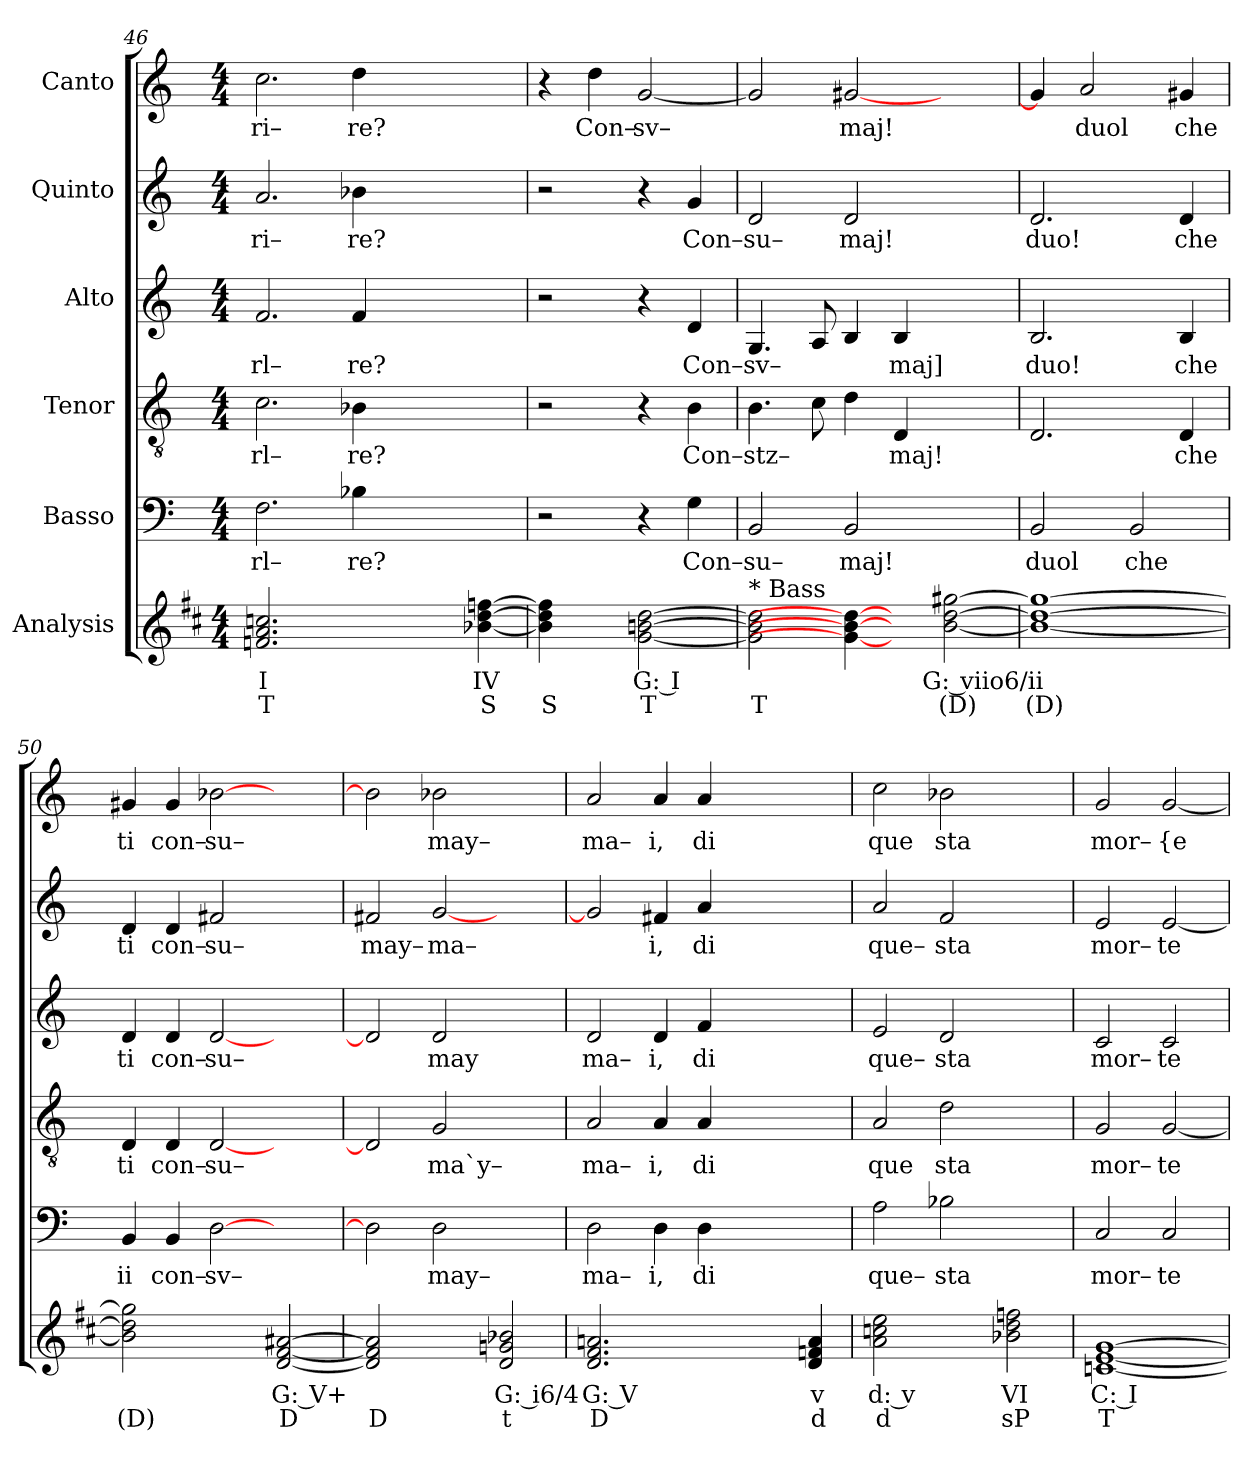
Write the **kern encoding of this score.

**kern	**text	**text	**kern	**text	**kern	**text	**kern	**text	**kern	**text	**kern	**text
*part6	*part6	*part6	*part5	*part5	*part4	*part4	*part3	*part3	*part2	*part2	*part1	*part1
*staff6	*staff6	*staff6	*staff5	*staff5	*staff4	*staff4	*staff3	*staff3	*staff2	*staff2	*staff1	*staff1
*I"Analysis	*	*	*I"Basso	*	*I"Tenor	*	*I"Alto	*	*I"Quinto	*	*I"Canto	*
*	*	*	*clefF4	*	*clefGv2	*	*clefG2	*	*clefG2	*	*clefG2	*
*k[f#c#]	*	*	*k[]	*	*k[]	*	*k[]	*	*k[]	*	*k[]	*
*M4/4	*	*	*M4/4	*	*M4/4	*	*M4/4	*	*M4/4	*	*M4/4	*
=46	=46	=46	=46	=46	=46	=46	=46	=46	=46	=46	=46	=46
!	!	!	!	!LO:LY:b	!	!	!	!	!	!	!	!
!	!	!	!	!	!	!LO:LY:b	!	!	!	!	!	!
!	!	!	!	!	!	!	!	!LO:LY:b	!	!	!	!
!	!	!	!	!	!	!	!	!	!	!LO:LY:b	!	!
!	!	!	!	!	!	!	!	!	!	!	!	!LO:LY:b
2.fn 2.a 2.ccn	I	T	2.F\	rl–	2.c\	rl–	2.f/	rl–	2.a/	ri–	2.cc\	ri–
!	!	!	!	!LO:LY:b	!	!	!	!	!	!	!	!
!	!	!	!	!	!	!LO:LY:b	!	!	!	!	!	!
!	!	!	!	!	!	!	!	!LO:LY:b	!	!	!	!
!	!	!	!	!	!	!	!	!	!	!LO:LY:b	!	!
!	!	!	!	!	!	!	!	!	!	!	!	!LO:LY:b
2.ryy	.	.	4B-X\	re?	4B-X\	re?	4f/	re?	4b-X\	re?	4dd\	re?
.	.	.	2.ryy	.	2.ryy	.	2.ryy	.	2.ryy	.	2.ryy	.
[4b-X [4dd [4ffn	IV	S	.	.	.	.	.	.	.	.	.	.
=47	=47	=47	=47	=47	=47	=47	=47	=47	=47	=47	=47	=47
4b-] 4dd] 4ff]	.	S	2r	.	2r	.	2r	.	2r	.	4r	.
!	!	!	!	!	!	!	!	!	!	!	!	!LO:LY:b
4ryy	.	.	.	.	.	.	.	.	.	.	4dd\	Con–
!	!	!	!	!	!	!	!	!	!	!	!	!LO:LY:b
[2g [2bn [2dd	G: I	T	4r	.	4r	.	4r	.	4r	.	[2g/	sv–
!	!	!	!	!LO:LY:b	!	!	!	!	!	!	!	!
!	!	!	!	!	!	!LO:LY:b	!	!	!	!	!	!
!	!	!	!	!	!	!	!	!LO:LY:b	!	!	!	!
!	!	!	!	!	!	!	!	!	!	!LO:LY:b	!	!
.	.	.	4G\	Con–	4B\	Con–	4d/	Con–	4g/	Con–	.	.
=48	=48	=48	=48	=48	=48	=48	=48	=48	=48	=48	=48	=48
!	!	!	!	!LO:LY:b	!	!	!	!	!	!	!	!
!	!	!	!	!	!	!LO:LY:b	!	!	!	!	!	!
!	!	!	!	!	!	!	!	!LO:LY:b	!	!	!	!
!LO:TX:a:t=* Bass	!	!	!	!	!	!	!	!	!	!	!	!
!	!	!	!	!	!	!	!	!	!	!LO:LY:b	!	!
2g] 2b] 2dd]	.	T	2BB/	su–	4.B\	stz–	4.G/	sv–	2d/	su–	2g/]	.
.	.	.	.	.	8c\	.	8A/	.	.	.	.	.
!	!	!	!	!LO:LY:b	!	!	!	!	!	!	!	!
!	!	!	!	!	!	!	!	!	!	!LO:LY:b	!	!
!	!	!	!	!	!	!	!	!	!	!	!	!LO:LY:b
4g_ 4b_ 4dd_	.	.	2BB/	maj!	4d\	.	4B/	.	2d/	maj!	[2g#X/	maj!
!	!	!	!	!	!	!LO:LY:b	!	!	!	!	!	!
!	!	!	!	!	!	!	!	!LO:LY:b	!	!	!	!
4ryy	.	.	.	.	4D/	maj!	4B/	maj]	.	.	.	.
[2b [2dd [2gg#X	G: viio6/ii	(D)	2ryy	.	2ryy	.	2ryy	.	2ryy	.	2ryy	.
=49	=49	=49	=49	=49	=49	=49	=49	=49	=49	=49	=49	=49
!	!	!	!	!LO:LY:b	!	!	!	!	!	!	!	!
!	!	!	!	!	!	!	!	!LO:LY:b	!	!	!	!
!	!	!	!	!	!	!	!	!	!	!LO:LY:b	!	!
1b_ 1dd_ 1gg#_	.	(D)	2BB/	duol	2.D/	.	2.B/	duo!	2.d/	duo!	4g#/]	.
!	!	!	!	!	!	!	!	!	!	!	!	!LO:LY:b
.	.	.	.	.	.	.	.	.	.	.	2a/	duol
!	!	!	!	!LO:LY:b	!	!	!	!	!	!	!	!
.	.	.	2BB/	che	.	.	.	.	.	.	.	.
!	!	!	!	!	!	!LO:LY:b	!	!	!	!	!	!
!	!	!	!	!	!	!	!	!LO:LY:b	!	!	!	!
!	!	!	!	!	!	!	!	!	!	!LO:LY:b	!	!
!	!	!	!	!	!	!	!	!	!	!	!	!LO:LY:b
.	.	.	.	.	4D/	che	4B/	che	4d/	che	4g#X/	che
=50	=50	=50	=50	=50	=50	=50	=50	=50	=50	=50	=50	=50
!	!	!	!	!LO:LY:b	!	!	!	!	!	!	!	!
!	!	!	!	!	!	!LO:LY:b	!	!	!	!	!	!
!	!	!	!	!	!	!	!	!LO:LY:b	!	!	!	!
!	!	!	!	!	!	!	!	!	!	!LO:LY:b	!	!
!	!	!	!	!	!	!	!	!	!	!	!	!LO:LY:b
2b] 2dd] 2gg#]	.	(D)	4BB/	ii	4D/	ti	4d/	ti	4d/	ti	4g#X/	ti
!	!	!	!	!LO:LY:b	!	!	!	!	!	!	!	!
!	!	!	!	!	!	!LO:LY:b	!	!	!	!	!	!
!	!	!	!	!	!	!	!	!LO:LY:b	!	!	!	!
!	!	!	!	!	!	!	!	!	!	!LO:LY:b	!	!
!	!	!	!	!	!	!	!	!	!	!	!	!LO:LY:b
.	.	.	4BB/	con–	4D/	con–	4d/	con–	4d/	con–	4g#/	con–
!	!	!	!	!LO:LY:b	!	!	!	!	!	!	!	!
!	!	!	!	!	!	!LO:LY:b	!	!	!	!	!	!
!	!	!	!	!	!	!	!	!LO:LY:b	!	!	!	!
!	!	!	!	!	!	!	!	!	!	!LO:LY:b	!	!
!	!	!	!	!	!	!	!	!	!	!	!	!LO:LY:b
2ryy	.	.	[2D\	sv–	[2D/	su–	[2d/	su–	2f#X/	su–	[2b-X\	su–
[2d [2f# [2a#X	G: V+	D	2ryy	.	2ryy	.	2ryy	.	2ryy	.	2ryy	.
=51	=51	=51	=51	=51	=51	=51	=51	=51	=51	=51	=51	=51
!	!	!	!	!	!	!	!	!	!	!LO:LY:b	!	!
2d] 2f#] 2a#]	.	D	2D\]	.	2D/]	.	2d/]	.	2f#X/	may–	2b-\]	.
!	!	!	!	!LO:LY:b	!	!	!	!	!	!	!	!
!	!	!	!	!	!	!LO:LY:b	!	!	!	!	!	!
!	!	!	!	!	!	!	!	!LO:LY:b	!	!	!	!
!	!	!	!	!	!	!	!	!	!	!LO:LY:b	!	!
!	!	!	!	!	!	!	!	!	!	!	!	!LO:LY:b
2ryy	.	.	2D\	may–	2G/	ma`y–	2d/	may	[2g/	ma–	2b-X\	may–
2d 2gn 2b-X	G: i6/4	t	2ryy	.	2ryy	.	2ryy	.	2ryy	.	2ryy	.
=52	=52	=52	=52	=52	=52	=52	=52	=52	=52	=52	=52	=52
!	!	!	!	!LO:LY:b	!	!	!	!	!	!	!	!
!	!	!	!	!	!	!LO:LY:b	!	!	!	!	!	!
!	!	!	!	!	!	!	!	!LO:LY:b	!	!	!	!
!	!	!	!	!	!	!	!	!	!	!	!	!LO:LY:b
2.d 2.f# 2.an	G: V	D	2D\	ma–	2A/	ma–	2d/	ma–	2g/]	.	2a/	ma–
!	!	!	!	!LO:LY:b	!	!	!	!	!	!	!	!
!	!	!	!	!	!	!LO:LY:b	!	!	!	!	!	!
!	!	!	!	!	!	!	!	!LO:LY:b	!	!	!	!
!	!	!	!	!	!	!	!	!	!	!LO:LY:b	!	!
!	!	!	!	!	!	!	!	!	!	!	!	!LO:LY:b
.	.	.	4D\	i,	4A/	i,	4d/	i,	4f#X/	i,	4a/	i,
!	!	!	!	!LO:LY:b	!	!	!	!	!	!	!	!
!	!	!	!	!	!	!LO:LY:b	!	!	!	!	!	!
!	!	!	!	!	!	!	!	!LO:LY:b	!	!	!	!
!	!	!	!	!	!	!	!	!	!	!LO:LY:b	!	!
!	!	!	!	!	!	!	!	!	!	!	!	!LO:LY:b
2.ryy	.	.	4D\	di	4A/	di	4f/	di	4a/	di	4a/	di
.	.	.	2.ryy	.	2.ryy	.	2.ryy	.	2.ryy	.	2.ryy	.
4d 4fn 4a	v	d	.	.	.	.	.	.	.	.	.	.
=53	=53	=53	=53	=53	=53	=53	=53	=53	=53	=53	=53	=53
!	!	!	!	!LO:LY:b	!	!	!	!	!	!	!	!
!	!	!	!	!	!	!LO:LY:b	!	!	!	!	!	!
!	!	!	!	!	!	!	!	!LO:LY:b	!	!	!	!
!	!	!	!	!	!	!	!	!	!	!LO:LY:b	!	!
!	!	!	!	!	!	!	!	!	!	!	!	!LO:LY:b
2a 2ccn 2ee	d: v	d	2A\	que–	2A/	que	2e/	que–	2a/	que–	2cc\	que
!	!	!	!	!LO:LY:b	!	!	!	!	!	!	!	!
!	!	!	!	!	!	!LO:LY:b	!	!	!	!	!	!
!	!	!	!	!	!	!	!	!LO:LY:b	!	!	!	!
!	!	!	!	!	!	!	!	!	!	!LO:LY:b	!	!
!	!	!	!	!	!	!	!	!	!	!	!	!LO:LY:b
2ryy	.	.	2B-X\	sta	2d\	sta	2d/	sta	2f/	sta	2b-X\	sta
2b-X 2dd 2ffn	VI	sP	2ryy	.	2ryy	.	2ryy	.	2ryy	.	2ryy	.
=54	=54	=54	=54	=54	=54	=54	=54	=54	=54	=54	=54	=54
!	!	!	!	!LO:LY:b	!	!	!	!	!	!	!	!
!	!	!	!	!	!	!LO:LY:b	!	!	!	!	!	!
!	!	!	!	!	!	!	!	!LO:LY:b	!	!	!	!
!	!	!	!	!	!	!	!	!	!	!LO:LY:b	!	!
!	!	!	!	!	!	!	!	!	!	!	!	!LO:LY:b
[1cn [1e [1g	C: I	T	2C/	mor–	2G/	mor–	2c/	mor–	2e/	mor–	2g/	mor–
!	!	!	!	!LO:LY:b	!	!	!	!	!	!	!	!
!	!	!	!	!	!	!LO:LY:b	!	!	!	!	!	!
!	!	!	!	!	!	!	!	!LO:LY:b	!	!	!	!
!	!	!	!	!	!	!	!	!	!	!LO:LY:b	!	!
!	!	!	!	!	!	!	!	!	!	!	!	!LO:LY:b
.	.	.	2C/	te	[2G/	te	2c/	te	[2e/	te	[2g/	{e
=	=	=	=	=	=	=	=	=	=	=	=	=
*-	*-	*-	*-	*-	*-	*-	*-	*-	*-	*-	*-	*-
